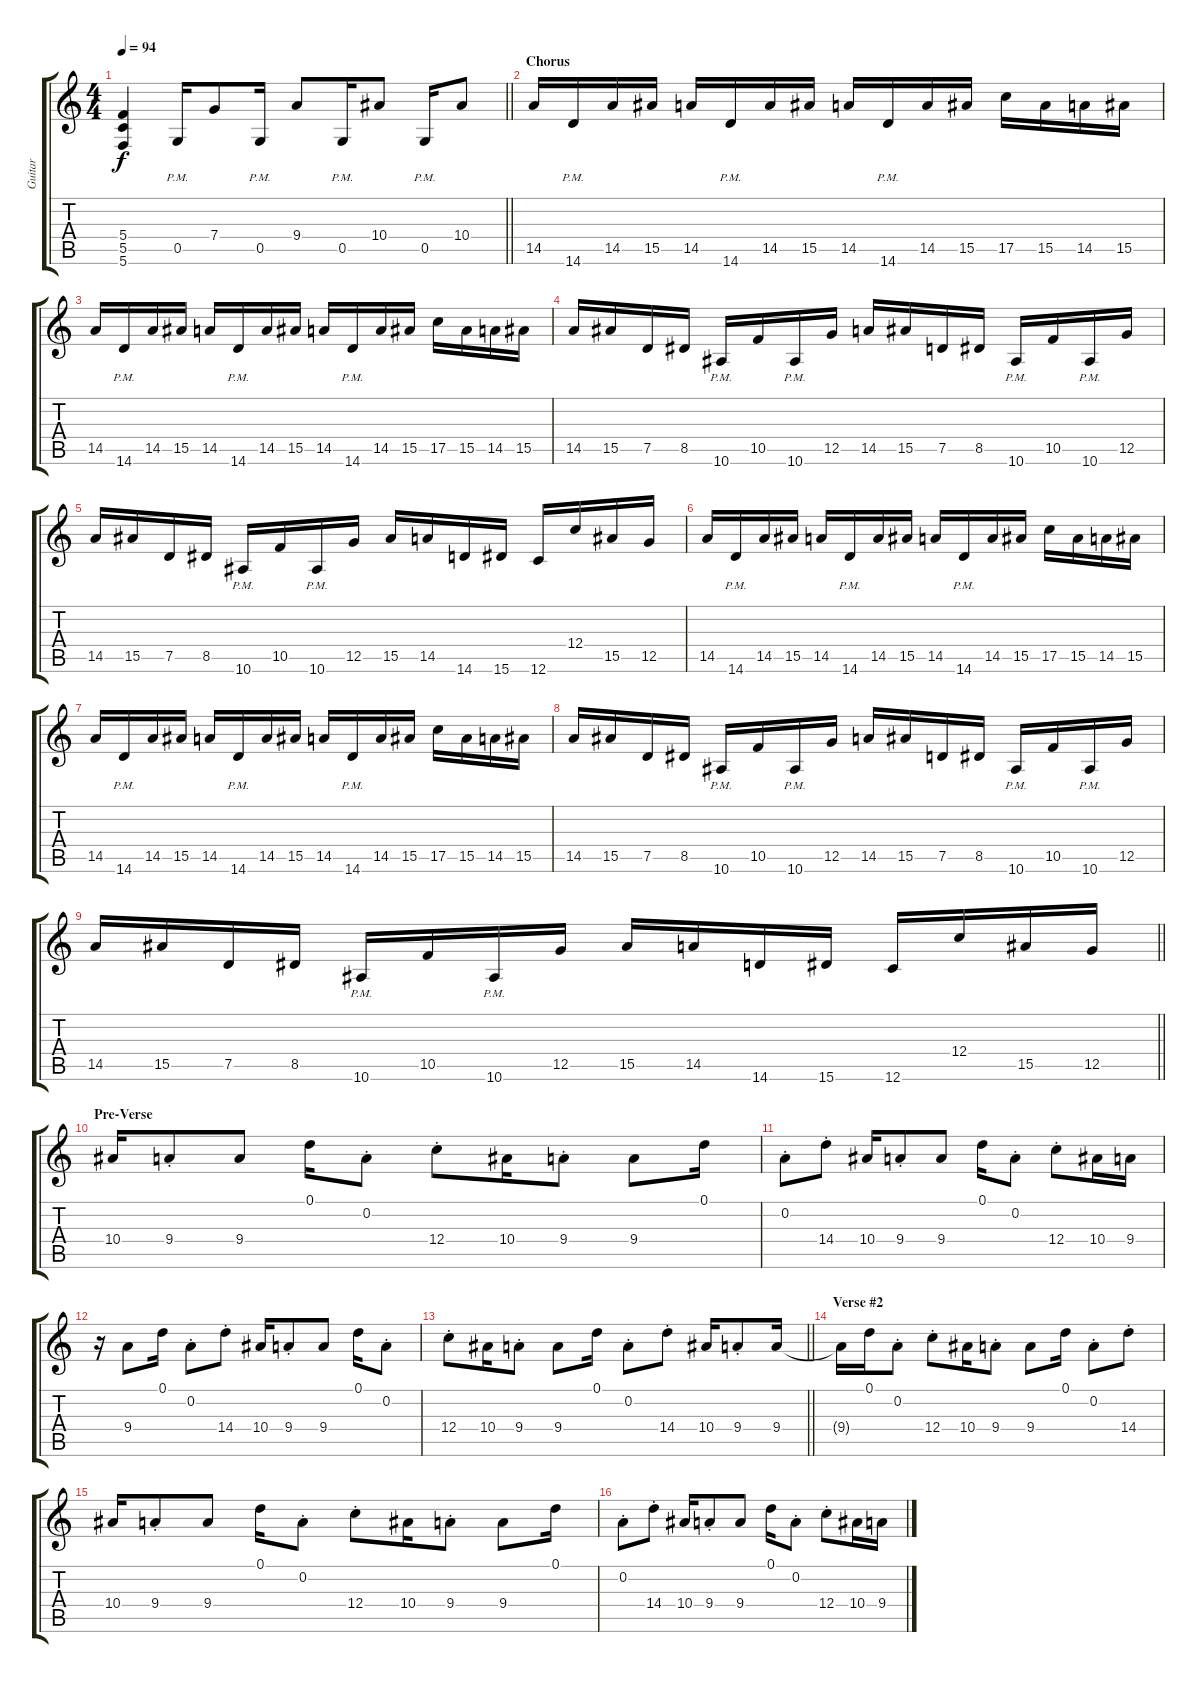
\track ("Guitar" "Guitar") {instrument distortionguitar}
\staff {score tabs}
\tuning (D4 A3 F3 C3 G2 C2) {hide}
\ts (4 4)
\tempo 94
\clef g2
\barLineRight lightlight
\ks c
(5.4 5.5 5.6).4{dy f} 0.5{pm}.16 7.4.8 0.5{pm}.16 9.4.8 0.5{pm}.16 10.4.8 0.5{pm}.16 10.4.8 |
\section ("" "Chorus")
14.5.16 14.6{pm}.16 14.5.16 15.5.16 14.5.16 14.6{pm}.16 14.5.16 15.5.16 14.5.16 14.6{pm}.16 14.5.16 15.5.16 17.5.16 15.5.16 14.5.16 15.5.16 |
14.5.16 14.6{pm}.16 14.5.16 15.5.16 14.5.16 14.6{pm}.16 14.5.16 15.5.16 14.5.16 14.6{pm}.16 14.5.16 15.5.16 17.5.16 15.5.16 14.5.16 15.5.16 |
14.5.16 15.5.16 7.5.16 8.5.16 10.6{pm}.16 10.5.16 10.6{pm}.16 12.5.16 14.5.16 15.5.16 7.5.16 8.5.16 10.6{pm}.16 10.5.16 10.6{pm}.16 12.5.16 |
14.5.16 15.5.16 7.5.16 8.5.16 10.6{pm}.16 10.5.16 10.6{pm}.16 12.5.16 15.5.16 14.5.16 14.6.16 15.6.16 12.6.16 12.4.16 15.5.16 12.5.16 |
14.5.16 14.6{pm}.16 14.5.16 15.5.16 14.5.16 14.6{pm}.16 14.5.16 15.5.16 14.5.16 14.6{pm}.16 14.5.16 15.5.16 17.5.16 15.5.16 14.5.16 15.5.16 |
14.5.16 14.6{pm}.16 14.5.16 15.5.16 14.5.16 14.6{pm}.16 14.5.16 15.5.16 14.5.16 14.6{pm}.16 14.5.16 15.5.16 17.5.16 15.5.16 14.5.16 15.5.16 |
14.5.16 15.5.16 7.5.16 8.5.16 10.6{pm}.16 10.5.16 10.6{pm}.16 12.5.16 14.5.16 15.5.16 7.5.16 8.5.16 10.6{pm}.16 10.5.16 10.6{pm}.16 12.5.16 |
\barLineRight lightlight
14.5.16 15.5.16 7.5.16 8.5.16 10.6{pm}.16 10.5.16 10.6{pm}.16 12.5.16 15.5.16 14.5.16 14.6.16 15.6.16 12.6.16 12.4.16 15.5.16 12.5.16 |
\section ("" "Pre-Verse")
10.4.16{instrument electricguitarclean} 9.4{st}.8 9.4.8 0.1.16 0.2{st}.8 12.4{st}.8 10.4.16 9.4{st}.8 9.4.8 0.1.16 |
0.2{st}.8 14.4{st}.8 10.4.16 9.4{st}.8 9.4.8 0.1.16 0.2{st}.8 12.4{st}.8 10.4.16 9.4.16 |
r.16 9.4.8 0.1.16 0.2{st}.8 14.4{st}.8 10.4.16 9.4{st}.8 9.4.8 0.1.16 0.2{st}.8 |
\barLineRight lightlight
12.4{st}.8 10.4.16 9.4{st}.8 9.4.8 0.1.16 0.2{st}.8 14.4{st}.8 10.4.16 9.4{st}.8 9.4.16 |
\section ("" "Verse #2")
9.4{t}.16 0.1.16 0.2{st}.8 12.4{st}.8 10.4.16 9.4{st}.8 9.4.8 0.1.16 0.2{st}.8 14.4{st}.8 |
10.4.16 9.4{st}.8 9.4.8 0.1.16 0.2{st}.8 12.4{st}.8 10.4.16 9.4{st}.8 9.4.8 0.1.16 |
0.2{st}.8 14.4{st}.8 10.4.16 9.4{st}.8 9.4.8 0.1.16 0.2{st}.8 12.4{st}.8 10.4.16 9.4.16
